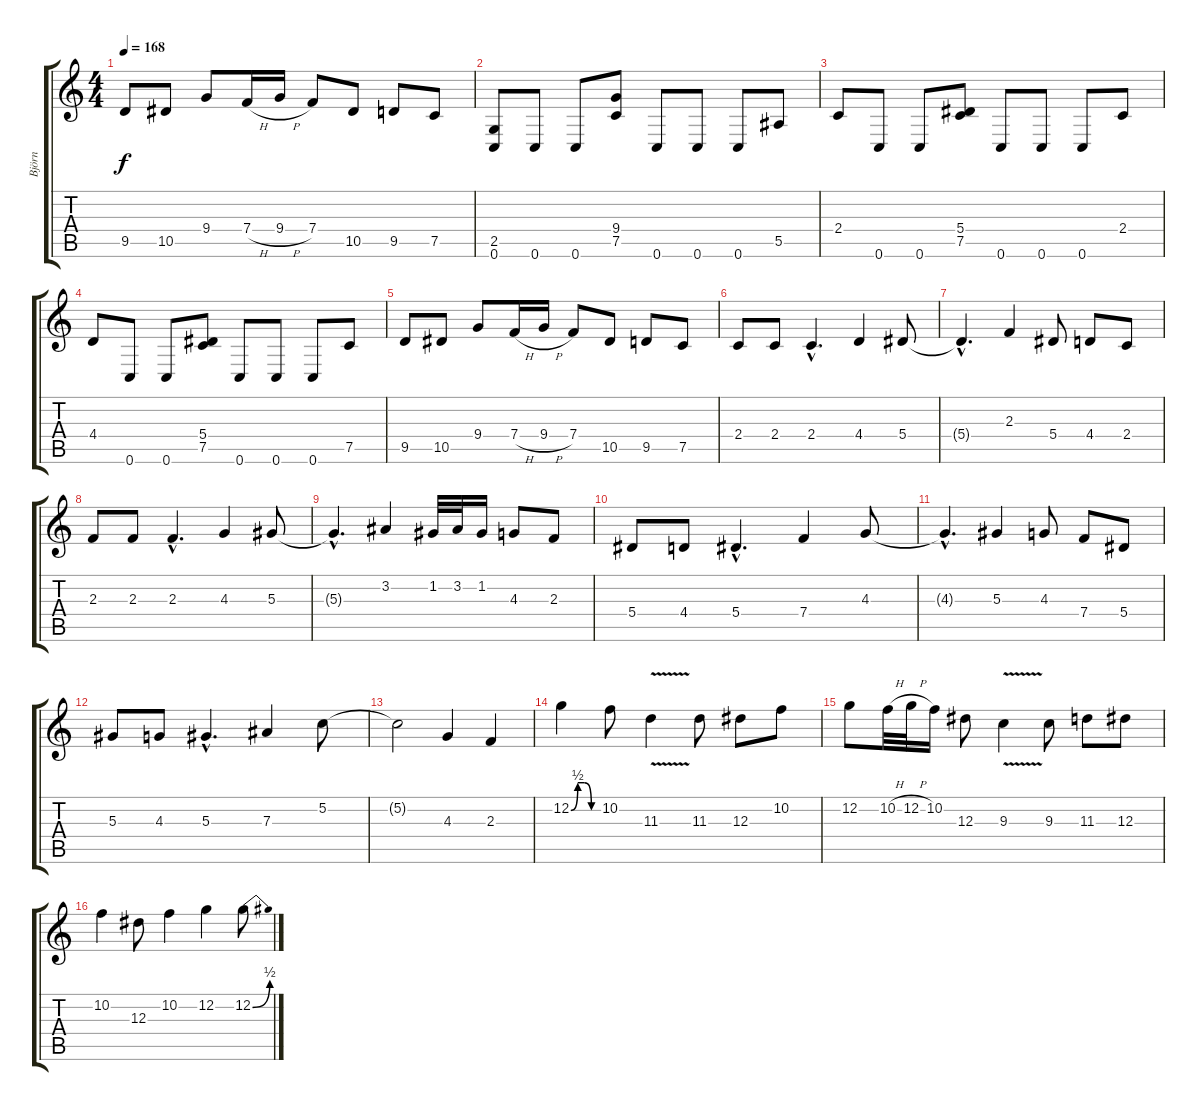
\track ("Björn " "Björn ") {instrument overdrivenguitar}
\staff {score tabs}
\tuning (C4 G3 Eb3 Bb2 F2 C2) {hide}
\ts (4 4)
\tempo 168
\clef g2
\ks c
9.5.8{dy f} 10.5.8 9.4.8 7.4{h}.16 9.4{h}.16 7.4.8 10.5.8 9.5.8 7.5.8 |
(2.5 0.6).8 0.6.8 0.6.8 (9.4 7.5).8 0.6.8 0.6.8 0.6.8 5.5.8 |
2.4.8 0.6.8 0.6.8 (5.4 7.5).8 0.6.8 0.6.8 0.6.8 2.4.8 |
4.4.8 0.6.8 0.6.8 (5.4 7.5).8 0.6.8 0.6.8 0.6.8 7.5.8 |
9.5.8 10.5.8 9.4.8 7.4{h}.16 9.4{h}.16 7.4.8 10.5.8 9.5.8 7.5.8 |
2.4.8 2.4.8 2.4{hac}.4{d} 4.4.4 5.4.8 |
5.4{hac t}.4{d} 2.3.4 5.4.8 4.4.8 2.4.8 |
2.3.8 2.3.8 2.3{hac}.4{d} 4.3.4 5.3.8 |
5.3{hac t}.4{d} 3.2.4 1.2.32 3.2.32 1.2.16 4.3.8 2.3.8 |
5.4.8 4.4.8 5.4{hac}.4{d} 7.4.4 4.3.8 |
4.3{hac t}.4{d} 5.3.4 4.3.8 7.4.8 5.4.8 |
5.3.8 4.3.8 5.3{hac}.4{d} 7.3.4 5.2.8 |
5.2{t}.2 4.3.4 2.3.4 |
12.2{be (custom 0 0 15 2 30 2 45 0 60 0)}.4 10.2.8 11.3{v}.4 11.3.8 12.3.8 10.2.8 |
12.2.8 10.2{h}.32 12.2{h}.32 10.2.16 12.3.8 9.3{v}.4 9.3.8 11.3.8 12.3.8 |
10.2.4 12.3.8 10.2.4 12.2.4 12.2{be (bend 0 0 60 2)}.8
